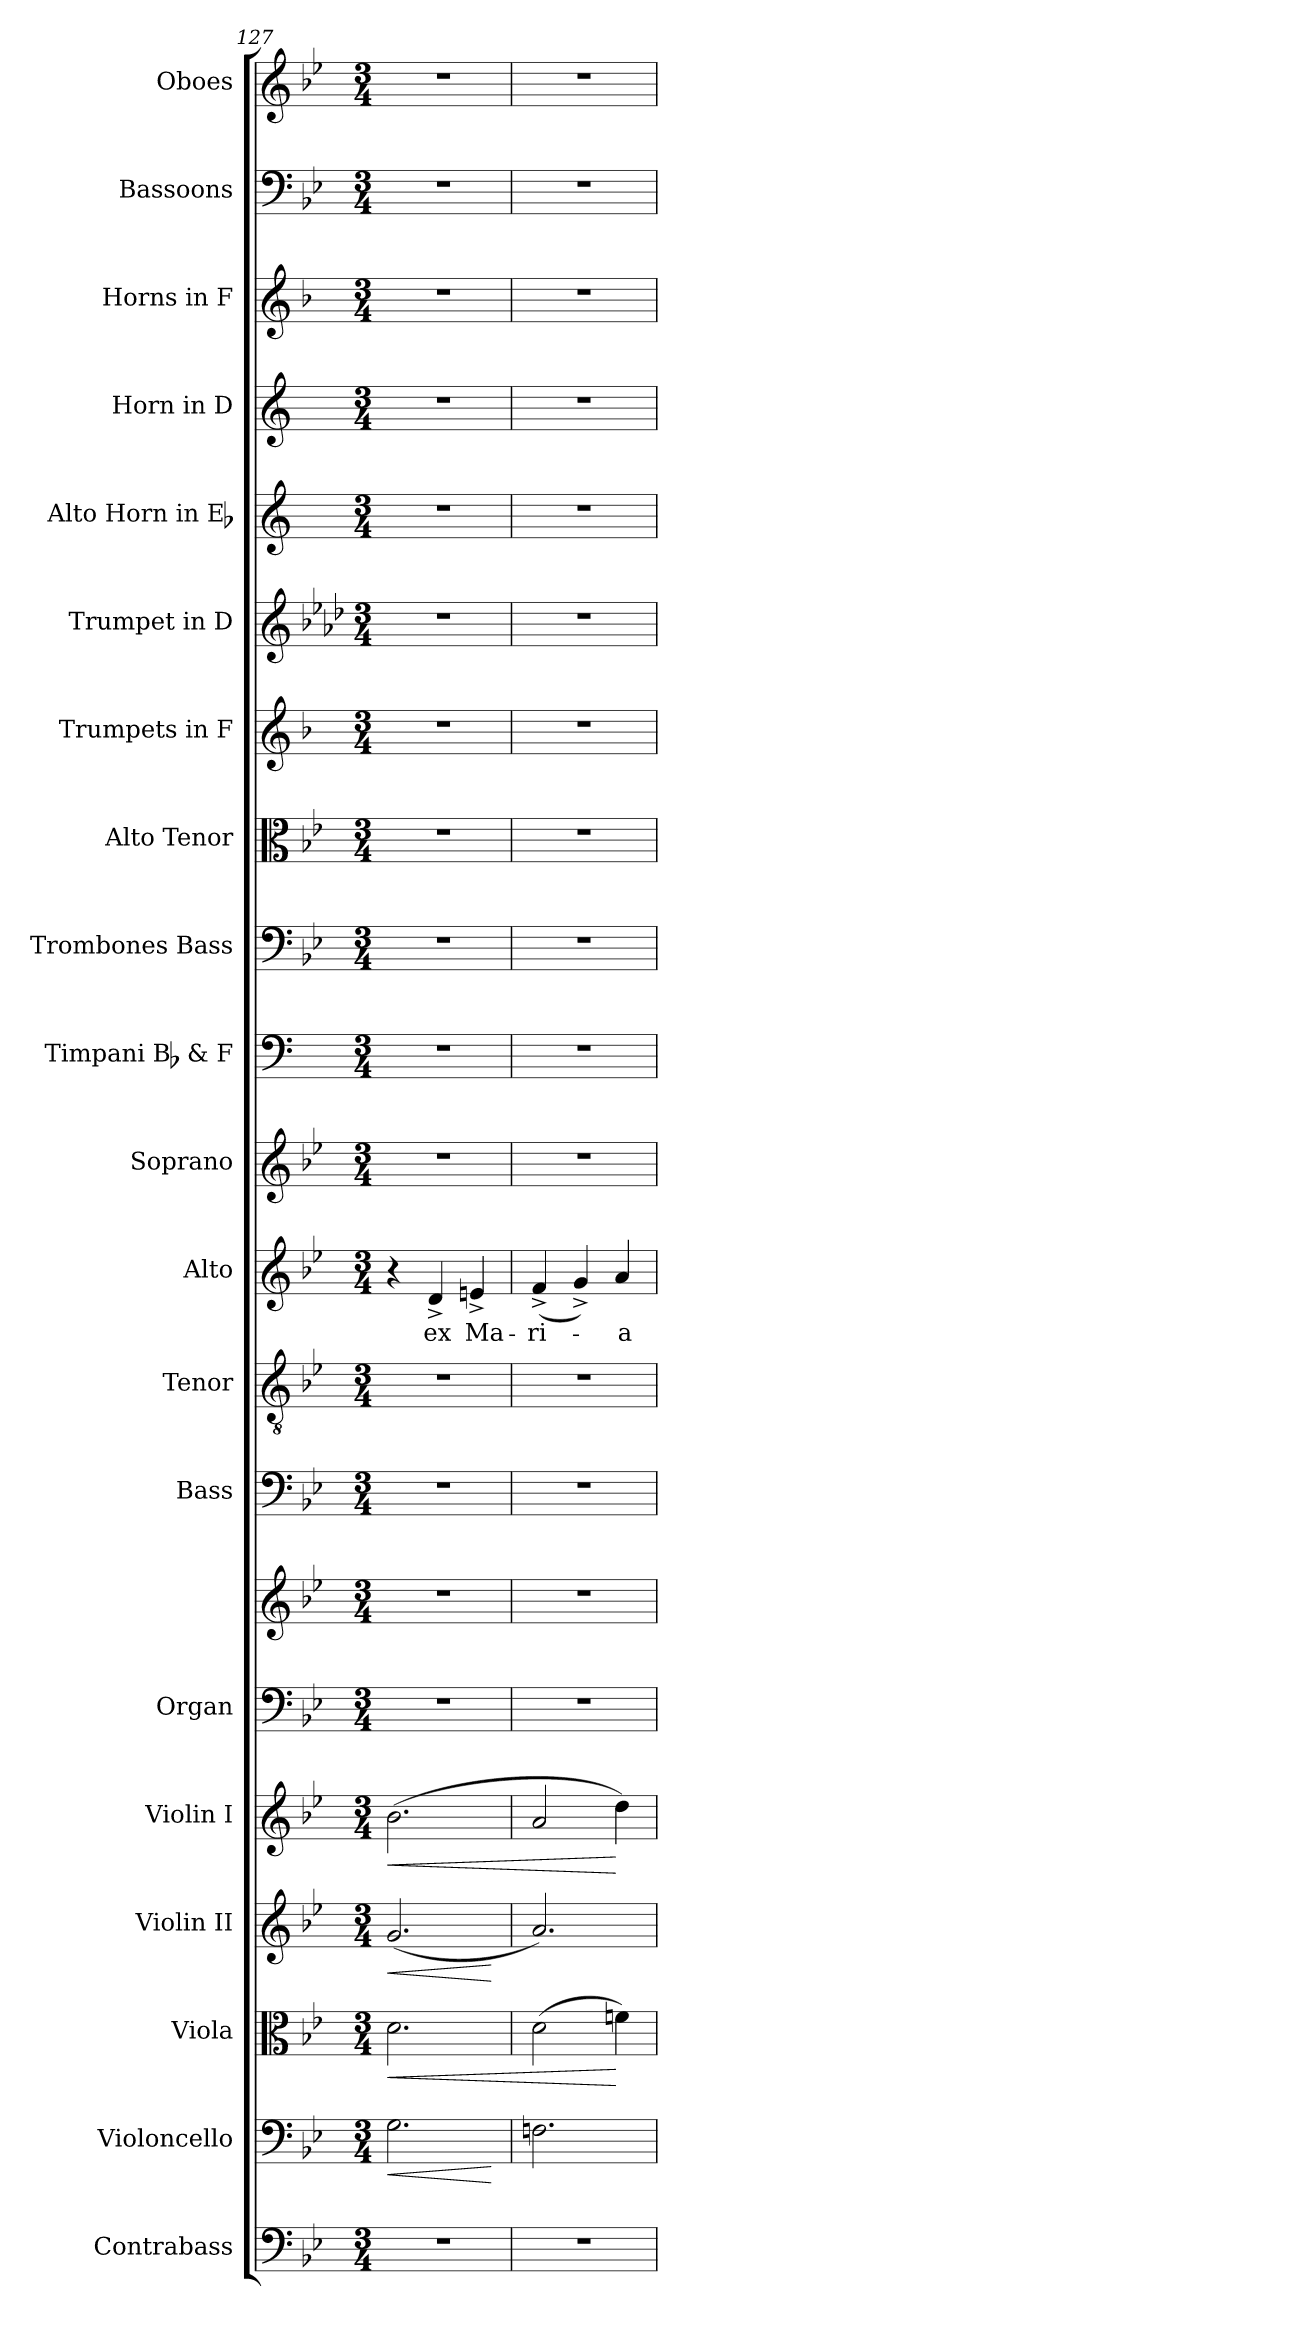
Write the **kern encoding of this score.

**kern	**kern	**dynam	**kern	**dynam	**kern	**dynam	**kern	**dynam	**kern	**kern	**kern	**kern	**kern	**text	**kern	**kern	**kern	**kern	**kern	**kern	**kern	**kern	**kern	**kern	**kern
*part20	*part19	*part19	*part18	*part18	*part17	*part17	*part16	*part16	*part15	*part15	*part14	*part13	*part12	*part12	*part11	*part10	*part9	*part8	*part7	*part6	*part5	*part4	*part3	*part2	*part1
*staff21	*staff20	*staff20	*staff19	*staff19	*staff18	*staff18	*staff17	*staff17	*staff16	*staff15	*staff14	*staff13	*staff12	*staff12	*staff11	*staff10	*staff9	*staff8	*staff7	*staff6	*staff5	*staff4	*staff3	*staff2	*staff1
*I"Contrabass	*I"Violoncello	*	*I"Viola	*	*I"Violin II	*	*I"Violin I	*	*I"Organ	*	*I"Bass	*I"Tenor	*I"Alto	*	*I"Soprano	*I"Timpani Bb & F	*I"Trombones  Bass	*I"Alto Tenor	*I"Trumpets in F	*I"Trumpet in D	*I"Alto Horn in Eb	*I"Horn in D	*I"Horns in F	*I"Bassoons	*I"Oboes
*I'Cb.	*I'Vc.	*	*I'Vla.	*	*I'Vln. II	*	*I'Vln. I	*	*I'Org.	*	*I'B.	*I'T.	*I'A.	*	*I'S.	*I'Timp.	*	*	*	*	*	*	*I'Hn.	*I'Bsn.	*I'Ob.
*clefF4	*clefF4	*	*clefC3	*	*clefG2	*	*clefG2	*	*clefF4	*clefG2	*clefF4	*clefGv2	*clefG2	*	*clefG2	*clefF4	*clefF4	*clefC3	*clefG2	*clefG2	*clefG2	*clefG2	*clefG2	*clefF4	*clefG2
*ITrd7c12	*	*	*	*	*	*	*	*	*	*	*	*ITrd7c12	*	*	*	*	*	*	*ITrd4c7	*ITrd-1c-2	*ITrd5c8	*ITrd6c10	*ITrd4c7	*	*
*k[b-e-]	*k[b-e-]	*	*k[b-e-]	*	*k[b-e-]	*	*k[b-e-]	*	*k[b-e-]	*k[b-e-]	*k[b-e-]	*k[b-e-]	*k[b-e-]	*	*k[b-e-]	*k[]	*k[b-e-]	*k[b-e-]	*k[b-e-]	*k[b-e-]	*k[f#c#g#d#]	*k[f#c#]	*k[b-e-]	*k[b-e-]	*k[b-e-]
*B-:	*B-:	*	*B-:	*	*B-:	*	*B-:	*	*B-:	*B-:	*B-:	*B-:	*B-:	*	*B-:	*C:	*B-:	*B-:	*B-:	*B-:	*E:	*D:	*B-:	*B-:	*B-:
*M3/4	*M3/4	*	*M3/4	*	*M3/4	*	*M3/4	*	*M3/4	*M3/4	*M3/4	*M3/4	*M3/4	*	*M3/4	*M3/4	*M3/4	*M3/4	*M3/4	*M3/4	*M3/4	*M3/4	*M3/4	*M3/4	*M3/4
=127	=127	=127	=127	=127	=127	=127	=127	=127	=127	=127	=127	=127	=127	=127	=127	=127	=127	=127	=127	=127	=127	=127	=127	=127	=127
!LO:N:vis=1	!	!LO:HP:b	!	!LO:HP:b	!	!LO:HP:b	!	!LO:HP:b	!LO:N:vis=1	!LO:N:vis=1	!LO:N:vis=1	!LO:N:vis=1	!	!	!LO:N:vis=1	!LO:N:vis=1	!LO:N:vis=1	!LO:N:vis=1	!LO:N:vis=1	!LO:N:vis=1	!LO:N:vis=1	!LO:N:vis=1	!LO:N:vis=1	!LO:N:vis=1	!LO:N:vis=1
2.r	2.Gi\	<	2.di\	<	(2.gi/	<	(2.b-i\	<	2.r	2.r	2.r	2.r	4r	.	2.r	2.r	2.r	2.r	2.r	2.r	2.r	2.r	2.r	2.r	2.r
!	!	!	!	!	!	!	!	!	!	!	!	!	!	!LO:LY:b:color=#000000	!	!	!	!	!	!	!	!	!	!	!
.	.	.	.	.	.	.	.	.	.	.	.	.	4d^i/	ex	.	.	.	.	.	.	.	.	.	.	.
!	!	!	!	!	!	!	!	!	!	!	!	!	!	!LO:LY:b:color=#000000	!	!	!	!	!	!	!	!	!	!	!
.	.	.	.	.	.	.	.	.	.	.	.	.	4en^i/	Ma-	.	.	.	.	.	.	.	.	.	.	.
.	.	[	.	.	.	[	.	.	.	.	.	.	.	.	.	.	.	.	.	.	.	.	.	.	.
=128	=128	=128	=128	=128	=128	=128	=128	=128	=128	=128	=128	=128	=128	=128	=128	=128	=128	=128	=128	=128	=128	=128	=128	=128	=128
!LO:N:vis=1	!	!	!	!	!	!	!	!	!LO:N:vis=1	!LO:N:vis=1	!LO:N:vis=1	!LO:N:vis=1	!	!	!	!	!	!	!	!	!	!	!	!	!
!	!	!	!	!	!	!	!	!	!	!	!	!	!	!LO:LY:b:color=#000000	!LO:N:vis=1	!LO:N:vis=1	!LO:N:vis=1	!LO:N:vis=1	!LO:N:vis=1	!LO:N:vis=1	!LO:N:vis=1	!LO:N:vis=1	!LO:N:vis=1	!LO:N:vis=1	!LO:N:vis=1
2.r	2.Fni\	.	(2di\	.	2.ai/)	.	2ai/	.	2.r	2.r	2.r	2.r	(4f^i/	-ri-	2.r	2.r	2.r	2.r	2.r	2.r	2.r	2.r	2.r	2.r	2.r
.	.	.	.	.	.	.	.	.	.	.	.	.	4g^i/)	.	.	.	.	.	.	.	.	.	.	.	.
!	!	!	!	!	!	!	!	!	!	!	!	!	!	!LO:LY:b:color=#000000	!	!	!	!	!	!	!	!	!	!	!
.	.	.	4fni\)	[	.	.	4ddi\)	[	.	.	.	.	4ai/	-a	.	.	.	.	.	.	.	.	.	.	.
=	=	=	=	=	=	=	=	=	=	=	=	=	=	=	=	=	=	=	=	=	=	=	=	=	=
*-	*-	*-	*-	*-	*-	*-	*-	*-	*-	*-	*-	*-	*-	*-	*-	*-	*-	*-	*-	*-	*-	*-	*-	*-	*-
